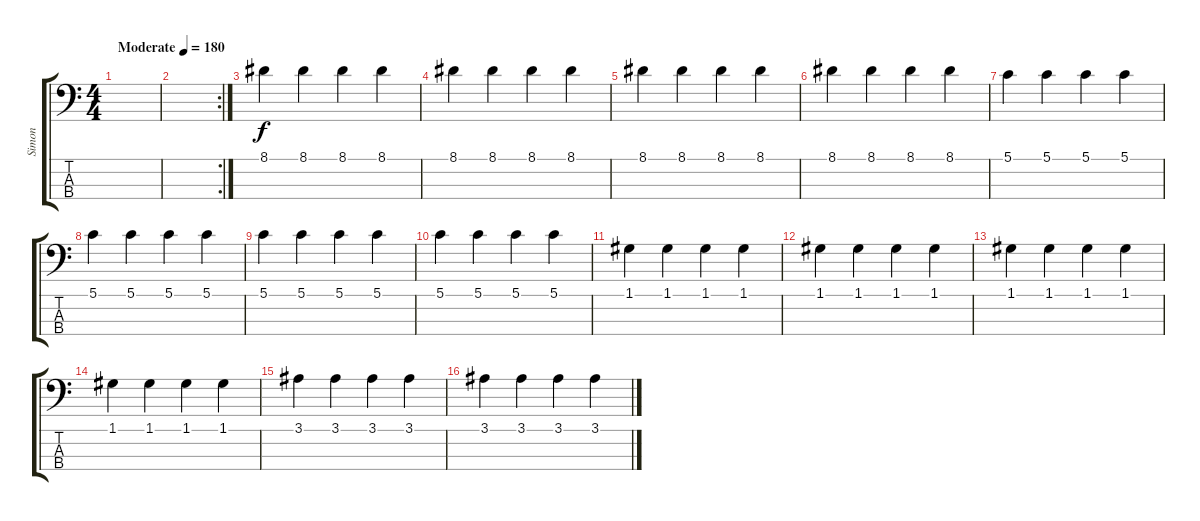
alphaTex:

\track ("Simon" "Simon") {instrument electricbassfinger}
\staff {score tabs}
\tuning (G2 D2 A1 E1) {hide}
\ts (4 4)
\tempo (180 "Moderate")
\clef f4
\ks c
|
\rc 2
|
8.1.4 8.1.4 8.1.4 8.1.4 |
8.1.4 8.1.4 8.1.4 8.1.4 |
8.1.4 8.1.4 8.1.4 8.1.4 |
8.1.4 8.1.4 8.1.4 8.1.4 |
5.1.4 5.1.4 5.1.4 5.1.4 |
5.1.4 5.1.4 5.1.4 5.1.4 |
5.1.4 5.1.4 5.1.4 5.1.4 |
5.1.4 5.1.4 5.1.4 5.1.4 |
1.1.4 1.1.4 1.1.4 1.1.4 |
1.1.4 1.1.4 1.1.4 1.1.4 |
1.1.4 1.1.4 1.1.4 1.1.4 |
1.1.4 1.1.4 1.1.4 1.1.4 |
3.1.4 3.1.4 3.1.4 3.1.4 |
3.1.4 3.1.4 3.1.4 3.1.4
